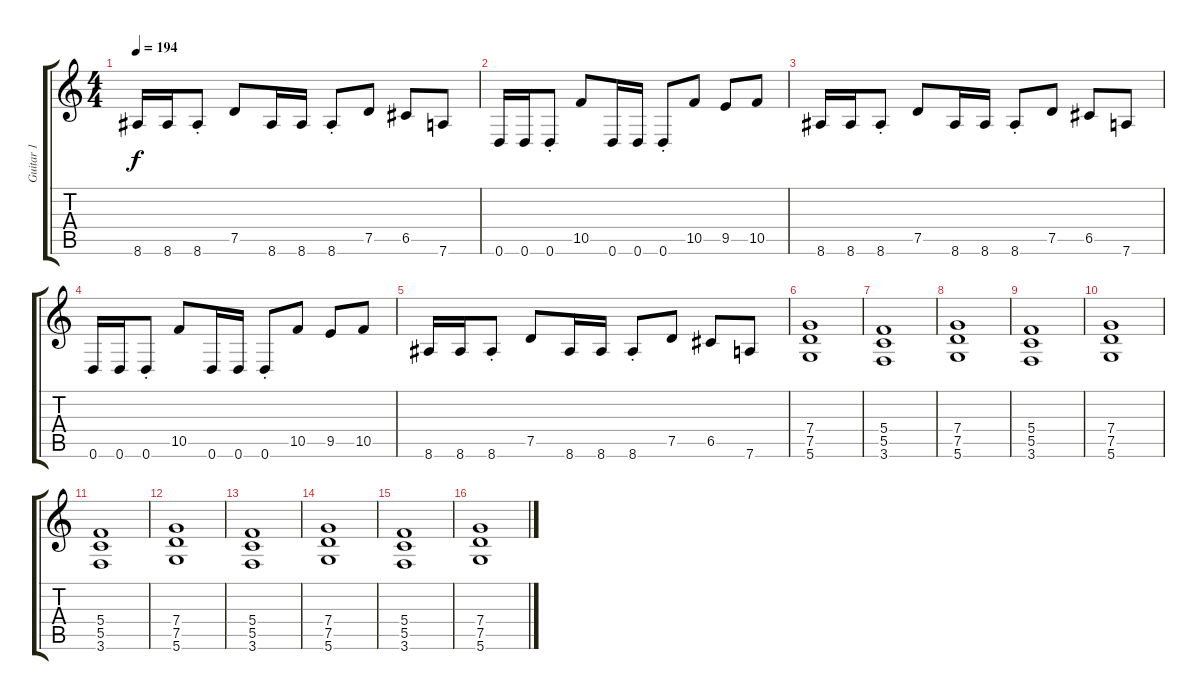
\track ("Guitar 1" "Guitar 1") {instrument distortionguitar}
\staff {score tabs}
\tuning (D4 A3 F3 C3 G2 D2) {hide}
\ts (4 4)
\tempo 194
\clef g2
\ks c
8.6.16{dy f} 8.6.16 8.6{st}.8 7.5.8 8.6.16 8.6.16 8.6{st}.8 7.5.8 6.5.8 7.6.8 |
0.6.16 0.6.16 0.6{st}.8 10.5.8 0.6.16 0.6.16 0.6{st}.8 10.5.8 9.5.8 10.5.8 |
8.6.16 8.6.16 8.6{st}.8 7.5.8 8.6.16 8.6.16 8.6{st}.8 7.5.8 6.5.8 7.6.8 |
0.6.16 0.6.16 0.6{st}.8 10.5.8 0.6.16 0.6.16 0.6{st}.8 10.5.8 9.5.8 10.5.8 |
8.6.16 8.6.16 8.6{st}.8 7.5.8 8.6.16 8.6.16 8.6{st}.8 7.5.8 6.5.8 7.6.8 |
(7.4 7.5 5.6).1 |
(5.4 5.5 3.6).1 |
(7.4 7.5 5.6).1 |
(5.4 5.5 3.6).1 |
(7.4 7.5 5.6).1 |
(5.4 5.5 3.6).1 |
(7.4 7.5 5.6).1 |
(5.4 5.5 3.6).1 |
(7.4 7.5 5.6).1 |
(5.4 5.5 3.6).1 |
(7.4 7.5 5.6).1
